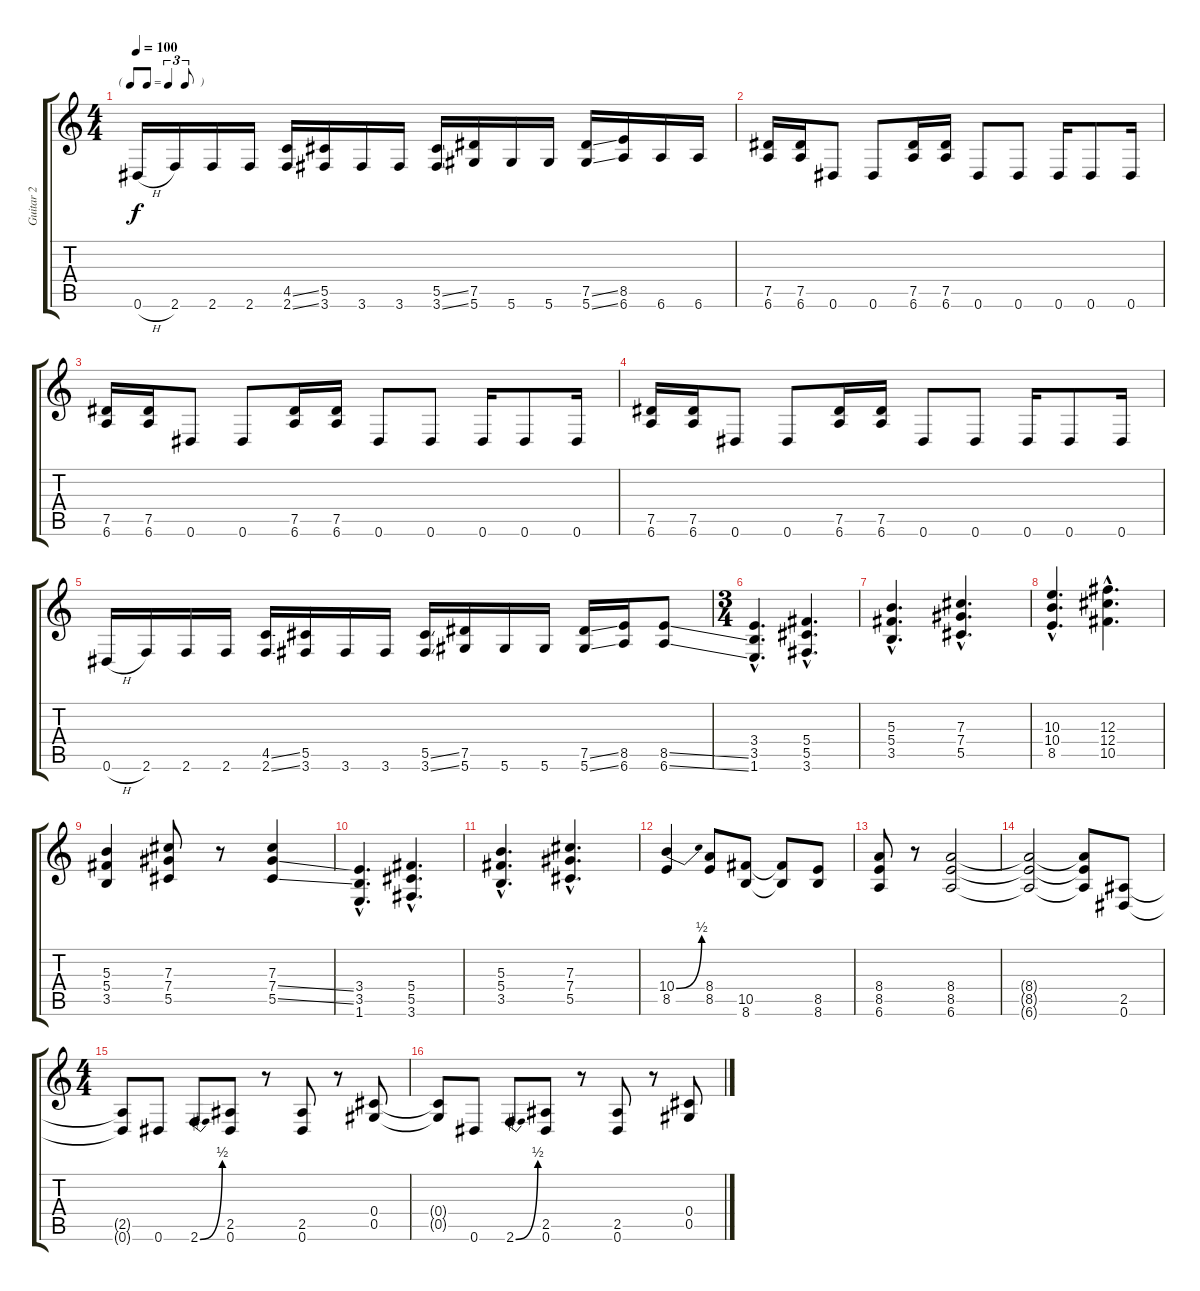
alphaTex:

\track ("Guitar 2" "Guitar 2") {instrument distortionguitar}
\staff {score tabs}
\tuning (Eb4 Bb3 Gb3 Db3 Ab2 Eb2) {hide}
\ts (4 4)
\tf triplet8th
\tempo 100
\clef g2
\ks c
0.6{h}.16{dy f} 2.6.16 2.6.16 2.6.16 (4.5{ss} 2.6{ss}).16 (5.5 3.6).16 3.6.16 3.6.16 (5.5{ss} 3.6{ss}).16 (7.5 5.6).16 5.6.16 5.6.16 (7.5{ss} 5.6{ss}).16 (8.5 6.6).16 6.6.16 6.6.16 |
(7.5 6.6).16 (7.5 6.6).16 0.6.8 0.6.8 (7.5 6.6).16 (7.5 6.6).16 0.6.8 0.6.8 0.6.16 0.6.8 0.6.16 |
(7.5 6.6).16 (7.5 6.6).16 0.6.8 0.6.8 (7.5 6.6).16 (7.5 6.6).16 0.6.8 0.6.8 0.6.16 0.6.8 0.6.16 |
(7.5 6.6).16 (7.5 6.6).16 0.6.8 0.6.8 (7.5 6.6).16 (7.5 6.6).16 0.6.8 0.6.8 0.6.16 0.6.8 0.6.16 |
0.6{h}.16 2.6.16 2.6.16 2.6.16 (4.5{ss} 2.6{ss}).16 (5.5 3.6).16 3.6.16 3.6.16 (5.5{ss} 3.6{ss}).16 (7.5 5.6).16 5.6.16 5.6.16 (7.5{ss} 5.6{ss}).16 (8.5 6.6).16 (8.5{ss} 6.6{ss}).8 |
\ts (3 4)
(3.4{hac} 3.5{hac} 1.6{hac}).4{d} (5.4{hac} 5.5{hac} 3.6{hac}).4{d} |
(5.3{hac} 5.4{hac} 3.5{hac}).4{d} (7.3{hac} 7.4{hac} 5.5{hac}).4{d} |
(10.3{hac} 10.4{hac} 8.5{hac}).4{d} (12.3{hac} 12.4{hac} 10.5{hac}).4{d} |
(5.3 5.4 3.5).4 (7.3 7.4 5.5).8 r.8 (7.3 7.4{ss} 5.5{ss}).4 |
(3.4{hac} 3.5{hac} 1.6{hac}).4{d} (5.4{hac} 5.5{hac} 3.6{hac}).4{d} |
(5.3{hac} 5.4{hac} 3.5{hac}).4{d} (7.3{hac} 7.4{hac} 5.5{hac}).4{d} |
(10.4{be (bend 0 0 60 2)} 8.5).4 (8.4 8.5).8 (10.5 8.6).8 (10.5{t} 8.6{t}).8 (8.5 8.6).8 |
(8.4 8.5 6.6).8 r.8 (8.4 8.5 6.6).2 |
(8.4{t} 8.5{t} 6.6{t}).2 (8.4{t} 8.5{t} 6.6{t}).8 (2.5 0.6).8 |
\ts (4 4)
(2.5{t} 0.6{t}).8 0.6.8 2.6{be (bend 0 0 60 2)}.8 (2.5 0.6).8 r.8 (2.5 0.6).8 r.8 (0.4 0.5).8 |
(0.4{t} 0.5{t}).8 0.6.8 2.6{be (bend 0 0 60 2)}.8 (2.5 0.6).8 r.8 (2.5 0.6).8 r.8 (0.4 0.5).8
